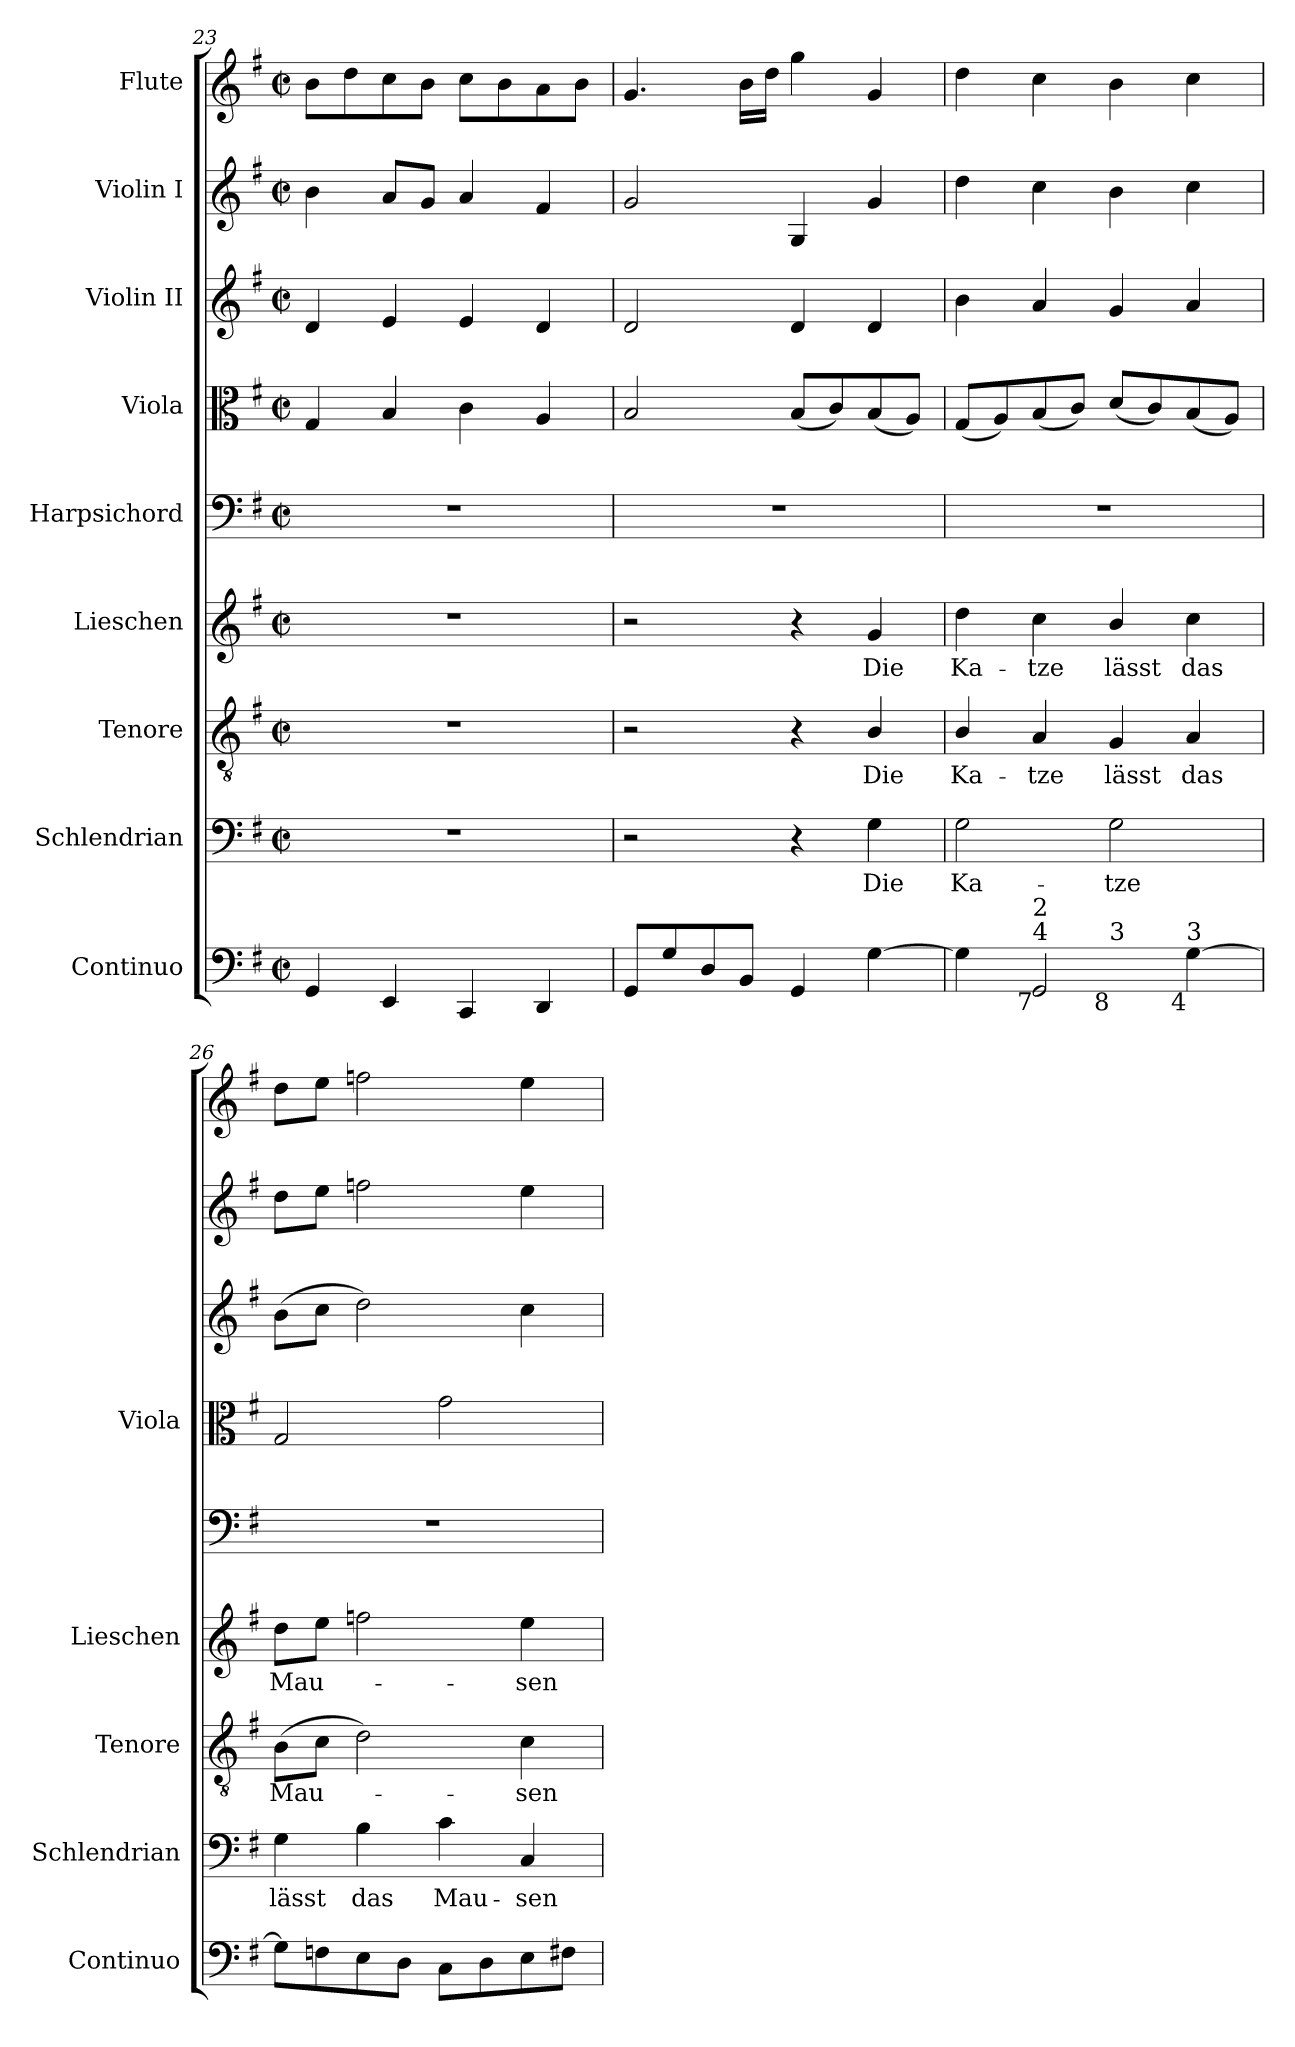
**kern	**kern	**text	**kern	**text	**kern	**text	**kern	**kern	**kern	**kern	**kern
*part9	*part8	*part8	*part7	*part7	*part6	*part6	*part5	*part4	*part3	*part2	*part1
*staff9	*staff8	*staff8	*staff7	*staff7	*staff6	*staff6	*staff5	*staff4	*staff3	*staff2	*staff1
*I"Continuo	*I"Schlendrian	*	*I"Tenore	*	*I"Lieschen	*	*I"Harpsichord	*I"Viola	*I"Violin II	*I"Violin I	*I"Flute
*I'Continuo	*I'Schlendrian	*	*I'Tenore	*	*I'Lieschen	*	*	*I'Viola	*	*	*
*clefF4	*clefF4	*	*clefGv2	*	*clefG2	*	*clefF4	*clefC3	*clefG2	*clefG2	*clefG2
*	*	*	*ITrd7c12	*	*	*	*	*	*	*	*
*k[f#]	*k[f#]	*	*k[f#]	*	*k[f#]	*	*k[f#]	*k[f#]	*k[f#]	*k[f#]	*k[f#]
*G:	*G:	*	*G:	*	*G:	*	*G:	*G:	*G:	*G:	*G:
*M2/2	*M2/2	*	*M2/2	*	*M2/2	*	*M2/2	*M2/2	*M2/2	*M2/2	*M2/2
*met(c|)	*met(c|)	*	*met(c|)	*	*met(c|)	*	*met(c|)	*met(c|)	*met(c|)	*met(c|)	*met(c|)
=23	=23	=23	=23	=23	=23	=23	=23	=23	=23	=23	=23
4GGi/	1r	.	1r	.	1r	.	1r	4Gi/	4di/	4bi\	8bi\L
.	.	.	.	.	.	.	.	.	.	.	8ddi\
4EEi/	.	.	.	.	.	.	.	4Bi/	4ei/	8ai/L	8cci\
.	.	.	.	.	.	.	.	.	.	8gi/J	8bi\J
4CCi/	.	.	.	.	.	.	.	4ci\	4ei/	4ai/	8cci\L
.	.	.	.	.	.	.	.	.	.	.	8bi\
4DDi/	.	.	.	.	.	.	.	4Ai/	4di/	4f#i/	8ai\
.	.	.	.	.	.	.	.	.	.	.	8bi\J
=24	=24	=24	=24	=24	=24	=24	=24	=24	=24	=24	=24
8GGi/L	2r	.	2r	.	2r	.	1r	2Bi/	2di/	2gi/	4.gi/
8Gi/	.	.	.	.	.	.	.	.	.	.	.
8Di/	.	.	.	.	.	.	.	.	.	.	.
8BBi/J	.	.	.	.	.	.	.	.	.	.	16bi\LL
.	.	.	.	.	.	.	.	.	.	.	16ddi\JJ
4GGi/	4r	.	4r	.	4r	.	.	(8Bi/L	4di/	4Gi/	4ggi\
.	.	.	.	.	.	.	.	8ci/)	.	.	.
!	!	!LO:LY:b:color=#000000	!	!	!	!	!	!	!	!	!
!	!	!	!	!LO:LY:b:color=#000000	!	!	!	!	!	!	!
!	!	!	!	!	!	!LO:LY:b:color=#000000	!	!	!	!	!
[4Gi\	4Gi\	Die	4BBi/	Die	4gi/	Die	.	(8Bi/	4di/	4gi/	4gi/
.	.	.	.	.	.	.	.	8Ai/J)	.	.	.
=25	=25	=25	=25	=25	=25	=25	=25	=25	=25	=25	=25
!	!	!LO:LY:b:color=#000000	!	!	!	!	!	!	!	!	!
!	!	!	!	!LO:LY:b:color=#000000	!	!	!	!	!	!	!
!	!	!	!	!	!	!LO:LY:b:color=#000000	!	!	!	!	!
*^	*	*	*	*	*	*	*	*	*	*	*
4Gi\]	2ryy	2Gi\	Ka-	4BBi/	Ka-	4ddi\	Ka-	1r	(8Gi/L	4bi\	4ddi\	4ddi\
.	.	.	.	.	.	.	.	.	8Ai/)	.	.	.
!	!	!	!	!	!LO:LY:b:color=#000000	!	!	!	!	!	!	!
!LO:TX:b:rj:t=7	!	!	!	!	!	!	!	!	!	!	!	!
!LO:TX:t=4	!	!	!	!	!	!	!	!	!	!	!	!
!LO:TX:t=2	!	!	!	!	!	!	!	!	!	!	!	!
!	!	!	!	!	!	!	!LO:LY:b:color=#000000	!	!	!	!	!
2GGi/	.	.	.	4AAi/	-tze	4cci\	-tze	.	(8Bi/	4ai/	4cci\	4cci\
.	.	.	.	.	.	.	.	.	8ci/J)	.	.	.
!	!	!	!LO:LY:b:color=#000000	!	!	!	!	!	!	!	!	!
!	!	!	!	!	!LO:LY:b:color=#000000	!	!	!	!	!	!	!
!	!LO:TX:b:rj:t=8	!	!	!	!	!	!	!	!	!	!	!
!	!LO:TX:t=3	!	!	!	!	!	!	!	!	!	!	!
!	!	!	!	!	!	!	!LO:LY:b:color=#000000	!	!	!	!	!
.	2ryy	2Gi\	-tze	4GGi/	lässt	4bi/	lässt	.	(8di/L	4gi/	4bi\	4bi\
.	.	.	.	.	.	.	.	.	8ci/)	.	.	.
!	!	!	!	!	!LO:LY:b:color=#000000	!	!	!	!	!	!	!
!LO:TX:b:rj:t=4	!	!	!	!	!	!	!	!	!	!	!	!
!LO:TX:t=3	!	!	!	!	!	!	!	!	!	!	!	!
!	!	!	!	!	!	!	!LO:LY:b:color=#000000	!	!	!	!	!
[4Gi\	.	.	.	4AAi/	das	4cci\	das	.	(8Bi/	4ai/	4cci\	4cci\
.	.	.	.	.	.	.	.	.	8Ai/J)	.	.	.
*v	*v	*	*	*	*	*	*	*	*	*	*	*
!!LO:LB:g=z
=26	=26	=26	=26	=26	=26	=26	=26	=26	=26	=26	=26
*^	*	*	*	*	*	*	*	*	*	*	*
!	!	!	!LO:LY:b:color=#000000	!	!	!	!	!	!	!	!	!
*v	*v	*	*	*	*	*	*	*	*	*	*	*
*^	*	*	*	*	*	*	*	*	*	*	*
!	!	!	!	!	!LO:LY:b:color=#000000	!	!	!	!	!	!	!
*v	*v	*	*	*	*	*	*	*	*	*	*	*
*^	*	*	*	*	*	*	*	*	*	*	*
!LO:TX:b:rj:t=5	!	!	!	!	!	!	!	!	!	!	!	!
!LO:TX:t=3	!	!	!	!	!	!	!	!	!	!	!	!
!	!	!	!	!	!	!	!LO:LY:b:color=#000000	!	!	!	!	!
*v	*v	*	*	*	*	*	*	*	*	*	*	*
8Gi\L]	4Gi\	lässt	(8BBi\L	Mau-	8ddi\L	Mau-	1r	2Gi/	(8bi\L	8ddi\L	8ddi\L
8Fni\	.	.	8Ci\J	.	8eei\J	.	.	.	8cci\J	8eei\J	8eei\J
!	!	!LO:LY:b:color=#000000	!	!	!	!	!	!	!	!	!
8Ei\	4Bi\	das	2Di\)	.	2ffni\	.	.	.	2ddi\)	2ffni\	2ffni\
8Di\J	.	.	.	.	.	.	.	.	.	.	.
!	!	!LO:LY:b:color=#000000	!	!	!	!	!	!	!	!	!
8Ci\L	4ci\	Mau-	.	.	.	.	.	2gi\	.	.	.
8Di\	.	.	.	.	.	.	.	.	.	.	.
!	!	!LO:LY:b:color=#000000	!	!	!	!	!	!	!	!	!
!	!	!	!	!LO:LY:b:color=#000000	!	!	!	!	!	!	!
!	!	!	!	!	!	!LO:LY:b:color=#000000	!	!	!	!	!
8Ei\	4Ci/	-sen	4Ci\	-sen	4eei\	-sen	.	.	4cci\	4eei\	4eei\
8F#Xi\J	.	.	.	.	.	.	.	.	.	.	.
=	=	=	=	=	=	=	=	=	=	=	=
*-	*-	*-	*-	*-	*-	*-	*-	*-	*-	*-	*-
